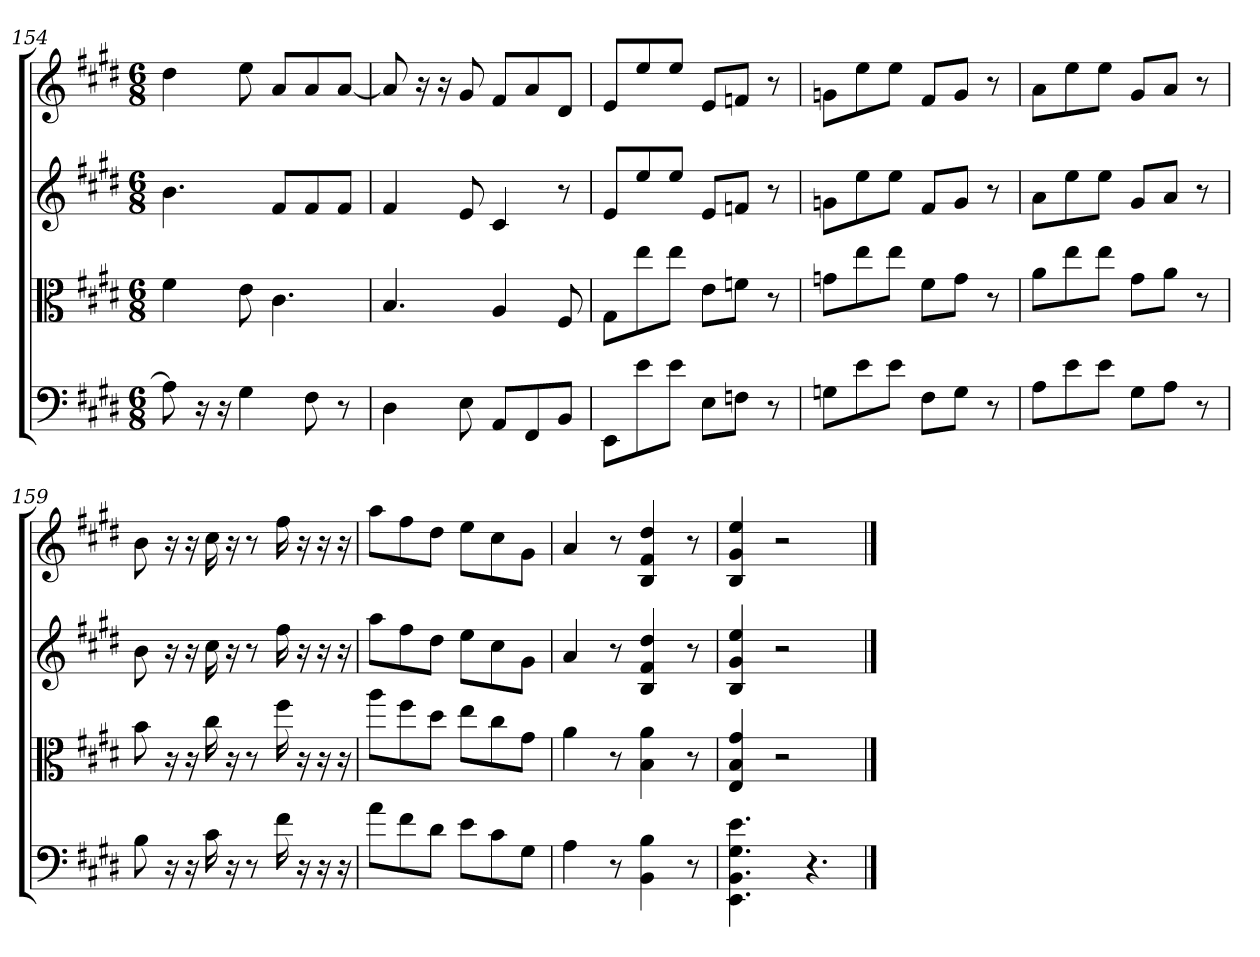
**kern	**kern	**kern	**kern
*part4	*part3	*part2	*part1
*staff4	*staff3	*staff2	*staff1
*clefF4	*clefC3	*clefG2	*clefG2
*k[f#c#g#d#]	*k[f#c#g#d#]	*k[f#c#g#d#]	*k[f#c#g#d#]
*E:	*E:	*E:	*E:
*M6/8	*M6/8	*M6/8	*M6/8
=154	=154	=154	=154
8A]	4f#	4.b	4dd#
16r	.	.	.
16r	.	.	.
4G#	8e	.	8ee
.	4.c#	8f#/L	8a/L
8F#	.	8f#/	8a/
8r	.	8f#/J	[8a/J
=155	=155	=155	=155
4D#	4.B	4f#	8a]
.	.	.	16r
.	.	.	16r
8E	.	8e	8g#
8AA/L	4A	4c#	8f#/L
8FF#/	.	.	8a/
8BB/J	8F#	8r	8d#/J
=156	=156	=156	=156
8EE\L	8G#\L	8e/L	8e/L
8e\	8ee\	8ee/	8ee/
8e\J	8ee\J	8ee/J	8ee/J
8E\L	8e\L	8e/L	8e/L
8Fn\J	8fn\J	8fn/J	8fn/J
8r	8r	8r	8r
=157	=157	=157	=157
8Gn\L	8gn\L	8gn\L	8gn\L
8e\	8ee\	8ee\	8ee\
8e\J	8ee\J	8ee\J	8ee\J
8F#\L	8f#\L	8f#/L	8f#/L
8G\J	8g\J	8g/J	8g/J
8r	8r	8r	8r
=158	=158	=158	=158
8A\L	8a\L	8a\L	8a\L
8e\	8ee\	8ee\	8ee\
8e\J	8ee\J	8ee\J	8ee\J
8G#\L	8g#\L	8g#/L	8g#/L
8A\J	8a\J	8a/J	8a/J
8r	8r	8r	8r
=159	=159	=159	=159
8B	8b	8b	8b
16r	16r	16r	16r
16r	16r	16r	16r
16c#	16cc#	16cc#	16cc#
16r	16r	16r	16r
8r	8r	8r	8r
16f#	16ff#	16ff#	16ff#
16r	16r	16r	16r
16r	16r	16r	16r
16r	16r	16r	16r
=160	=160	=160	=160
8a\L	8aa\L	8aa\L	8aa\L
8f#\	8ff#\	8ff#\	8ff#\
8d#\J	8dd#\J	8dd#\J	8dd#\J
8e\L	8ee\L	8ee\L	8ee\L
8c#\	8cc#\	8cc#\	8cc#\
8G#\J	8g#\J	8g#\J	8g#\J
=161	=161	=161	=161
4A	4a	4a	4a
8r	8r	8r	8r
4BB 4B	4B 4a	4B 4f# 4dd#	4B 4f# 4dd#
8r	8r	8r	8r
=162	=162	=162	=162
4.EE 4.BB 4.G# 4.e	4E 4B 4g#	4B 4g# 4ee	4B 4g# 4ee
.	2r	2r	2r
4.r	.	.	.
==	==	==	==
*-	*-	*-	*-
